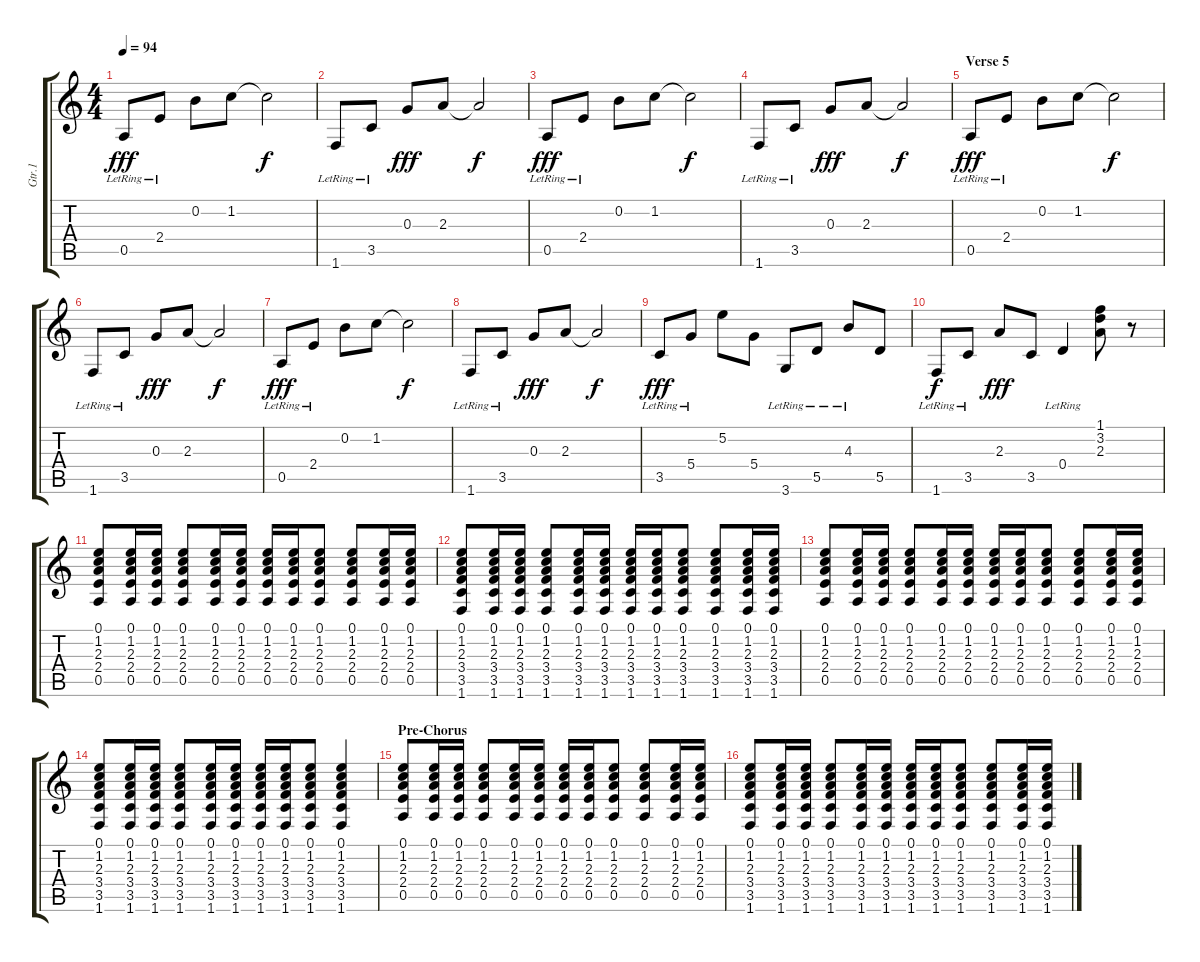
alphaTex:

\track ("Gtr.1 " "Gtr.1 ") {instrument electricguitarclean}
\staff {score tabs}
\tuning (E4 B3 G3 D3 A2 E2) {hide}
\ts (4 4)
\tempo 94
\clef g2
\ks c
0.5{lr}.8{dy fff} 2.4{lr}.8 0.2.8 1.2.8 1.2{t}.2{dy f} |
1.6{lr}.8 3.5{lr}.8 0.3.8{dy fff} 2.3.8 2.3{t}.2{dy f} |
0.5{lr}.8{dy fff} 2.4{lr}.8 0.2.8 1.2.8 1.2{t}.2{dy f} |
1.6{lr}.8 3.5{lr}.8 0.3.8{dy fff} 2.3.8 2.3{t}.2{dy f} |
\section ("" "Verse 5")
0.5{lr}.8{dy fff} 2.4{lr}.8 0.2.8 1.2.8 1.2{t}.2{dy f} |
1.6{lr}.8 3.5{lr}.8 0.3.8{dy fff} 2.3.8 2.3{t}.2{dy f} |
0.5{lr}.8{dy fff} 2.4{lr}.8 0.2.8 1.2.8 1.2{t}.2{dy f} |
1.6{lr}.8 3.5{lr}.8 0.3.8{dy fff} 2.3.8 2.3{t}.2{dy f} |
3.5{lr}.8{dy fff} 5.4{lr}.8 5.2.8 5.4.8 3.6{lr}.8 5.5{lr}.8 4.3{lr}.8 5.5.8 |
1.6{lr}.8{dy f} 3.5{lr}.8 2.3.8{dy fff} 3.5.8 0.4{lr}.4 (1.1 3.2 2.3).8 r.8 |
(0.1 1.2 2.3 2.4 0.5).8 (0.1 1.2 2.3 2.4 0.5).16 (0.1 1.2 2.3 2.4 0.5).16 (0.1 1.2 2.3 2.4 0.5).8 (0.1 1.2 2.3 2.4 0.5).16 (0.1 1.2 2.3 2.4 0.5).16 (0.1 1.2 2.3 2.4 0.5).16 (0.1 1.2 2.3 2.4 0.5).16 (0.1 1.2 2.3 2.4 0.5).8 (0.1 1.2 2.3 2.4 0.5).8 (0.1 1.2 2.3 2.4 0.5).16 (0.1 1.2 2.3 2.4 0.5).16 |
(0.1 1.2 2.3 3.4 3.5 1.6).8 (0.1 1.2 2.3 3.4 3.5 1.6).16 (0.1 1.2 2.3 3.4 3.5 1.6).16 (0.1 1.2 2.3 3.4 3.5 1.6).8 (0.1 1.2 2.3 3.4 3.5 1.6).16 (0.1 1.2 2.3 3.4 3.5 1.6).16 (0.1 1.2 2.3 3.4 3.5 1.6).16 (0.1 1.2 2.3 3.4 3.5 1.6).16 (0.1 1.2 2.3 3.4 3.5 1.6).8 (0.1 1.2 2.3 3.4 3.5 1.6).8 (0.1 1.2 2.3 3.4 3.5 1.6).16 (0.1 1.2 2.3 3.4 3.5 1.6).16 |
(0.1 1.2 2.3 2.4 0.5).8 (0.1 1.2 2.3 2.4 0.5).16 (0.1 1.2 2.3 2.4 0.5).16 (0.1 1.2 2.3 2.4 0.5).8 (0.1 1.2 2.3 2.4 0.5).16 (0.1 1.2 2.3 2.4 0.5).16 (0.1 1.2 2.3 2.4 0.5).16 (0.1 1.2 2.3 2.4 0.5).16 (0.1 1.2 2.3 2.4 0.5).8 (0.1 1.2 2.3 2.4 0.5).8 (0.1 1.2 2.3 2.4 0.5).16 (0.1 1.2 2.3 2.4 0.5).16 |
(0.1 1.2 2.3 3.4 3.5 1.6).8 (0.1 1.2 2.3 3.4 3.5 1.6).16 (0.1 1.2 2.3 3.4 3.5 1.6).16 (0.1 1.2 2.3 3.4 3.5 1.6).8 (0.1 1.2 2.3 3.4 3.5 1.6).16 (0.1 1.2 2.3 3.4 3.5 1.6).16 (0.1 1.2 2.3 3.4 3.5 1.6).16 (0.1 1.2 2.3 3.4 3.5 1.6).16 (0.1 1.2 2.3 3.4 3.5 1.6).8 (0.1 1.2 2.3 3.4 3.5 1.6).4 |
\section ("" "Pre-Chorus")
(0.1 1.2 2.3 2.4 0.5).8 (0.1 1.2 2.3 2.4 0.5).16 (0.1 1.2 2.3 2.4 0.5).16 (0.1 1.2 2.3 2.4 0.5).8 (0.1 1.2 2.3 2.4 0.5).16 (0.1 1.2 2.3 2.4 0.5).16 (0.1 1.2 2.3 2.4 0.5).16 (0.1 1.2 2.3 2.4 0.5).16 (0.1 1.2 2.3 2.4 0.5).8 (0.1 1.2 2.3 2.4 0.5).8 (0.1 1.2 2.3 2.4 0.5).16 (0.1 1.2 2.3 2.4 0.5).16 |
(0.1 1.2 2.3 3.4 3.5 1.6).8 (0.1 1.2 2.3 3.4 3.5 1.6).16 (0.1 1.2 2.3 3.4 3.5 1.6).16 (0.1 1.2 2.3 3.4 3.5 1.6).8 (0.1 1.2 2.3 3.4 3.5 1.6).16 (0.1 1.2 2.3 3.4 3.5 1.6).16 (0.1 1.2 2.3 3.4 3.5 1.6).16 (0.1 1.2 2.3 3.4 3.5 1.6).16 (0.1 1.2 2.3 3.4 3.5 1.6).8 (0.1 1.2 2.3 3.4 3.5 1.6).8 (0.1 1.2 2.3 3.4 3.5 1.6).16 (0.1 1.2 2.3 3.4 3.5 1.6).16
